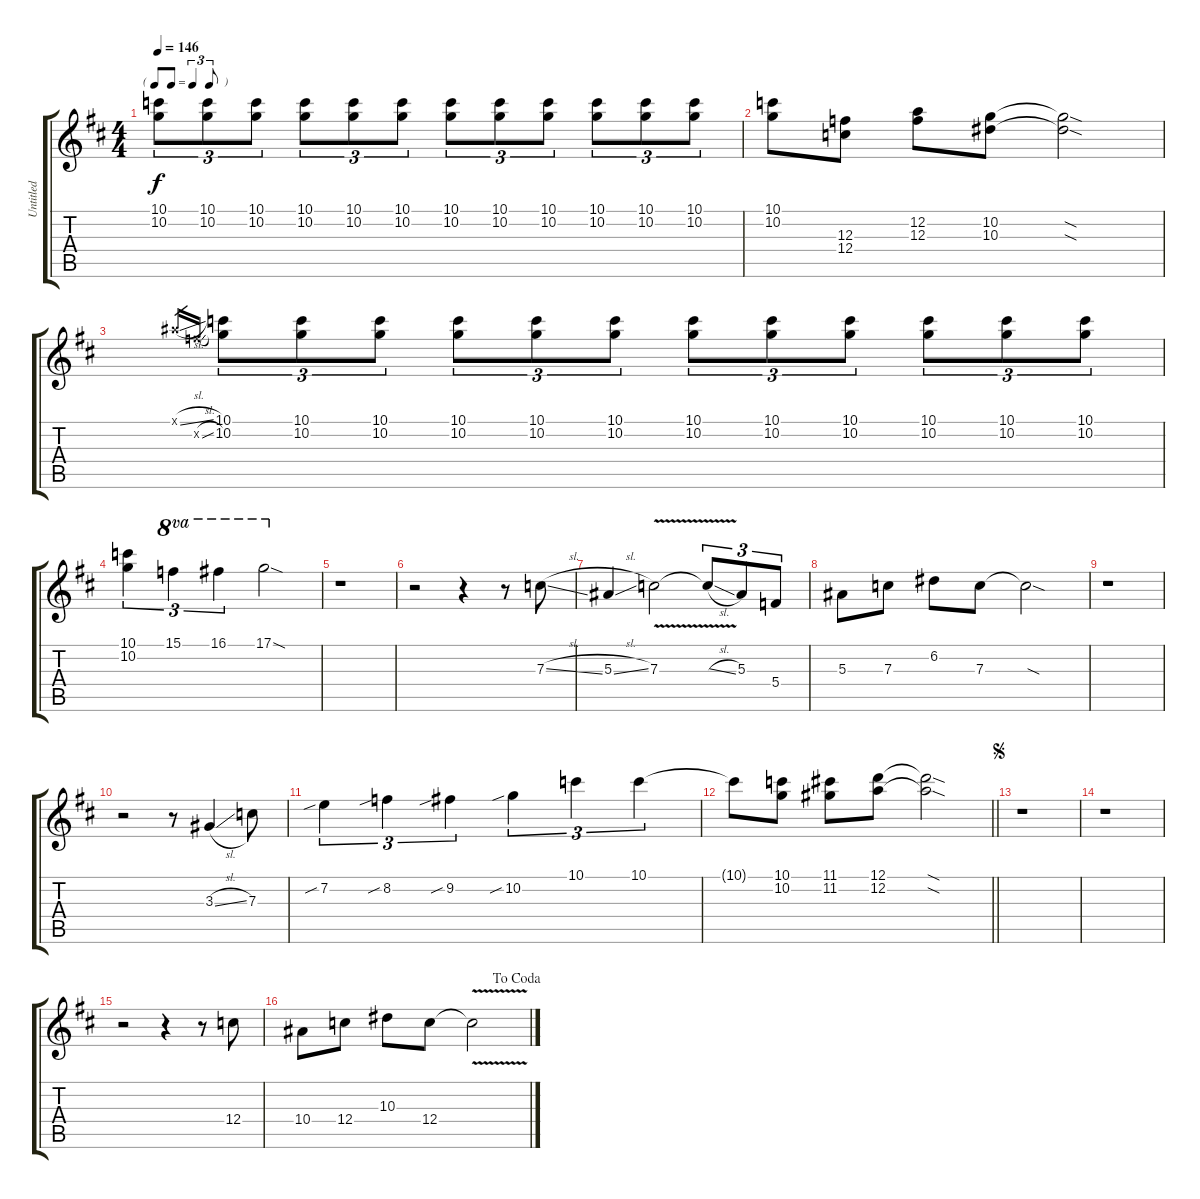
\track ("Untitled" "Untitled") {instrument distortionguitar}
\staff {score tabs}
\tuning (D4 A3 F3 C3 G2 D2) {hide}
\ts (4 4)
\tf triplet8th
\tempo 146
\clef g2
\ks d
(10.1 10.2).8{tu (3 2) dy f instrument distortionguitar} (10.1 10.2).8{tu (3 2)} (10.1 10.2).8{tu (3 2)} (10.1 10.2).8{tu (3 2)} (10.1 10.2).8{tu (3 2)} (10.1 10.2).8{tu (3 2)} (10.1 10.2).8{tu (3 2)} (10.1 10.2).8{tu (3 2)} (10.1 10.2).8{tu (3 2)} (10.1 10.2).8{tu (3 2)} (10.1 10.2).8{tu (3 2)} (10.1 10.2).8{tu (3 2)} |
(10.1 10.2).8 (12.3 12.4).8 (12.2 12.3).8 (10.2 10.3).8 (10.2{sod t} 10.3{sod t}).2 |
8.1{sl x}.16{gr} 8.2{sl x}.16{gr} (10.1 10.2).8{tu (3 2)} (10.1 10.2).8{tu (3 2)} (10.1 10.2).8{tu (3 2)} (10.1 10.2).8{tu (3 2)} (10.1 10.2).8{tu (3 2)} (10.1 10.2).8{tu (3 2)} (10.1 10.2).8{tu (3 2)} (10.1 10.2).8{tu (3 2)} (10.1 10.2).8{tu (3 2)} (10.1 10.2).8{tu (3 2)} (10.1 10.2).8{tu (3 2)} (10.1 10.2).8{tu (3 2)} |
(10.1 10.2).4{tu (3 2)} 15.1.4{tu (3 2) ot 8va} 16.1.4{tu (3 2) ot 8va} 17.1{sod}.2{ot 8va} |
r.1 |
r.2 r.4 r.8 7.3{sl}.8 |
5.3{sl}.4 7.3{v}.2 7.3{sl t}.8{tu (3 2)} 5.3.8{tu (3 2)} 5.4.8{tu (3 2)} |
5.3.8 7.3.8 6.2.8 7.3.8 7.3{sod t}.2 |
r.1 |
r.2 r.8 3.3{sl}.4 7.3.8 |
7.2{sib}.4{tu (3 2)} 8.2{sib}.4{tu (3 2)} 9.2{sib}.4{tu (3 2)} 10.2{sib}.4{tu (3 2)} 10.1.4{tu (3 2)} 10.1.4{tu (3 2)} |
\barLineRight lightlight
10.1{t}.8 (10.1 10.2).8 (11.1 11.2).8 (12.1 12.2).8 (12.1{sod t} 12.2{sod t}).2 |
\jump segno
r.1 |
r.1 |
r.2 r.4 r.8 12.4.8 |
\jump dacoda
10.4.8 12.4.8 10.3.8 12.4.8 12.4{v t}.2
